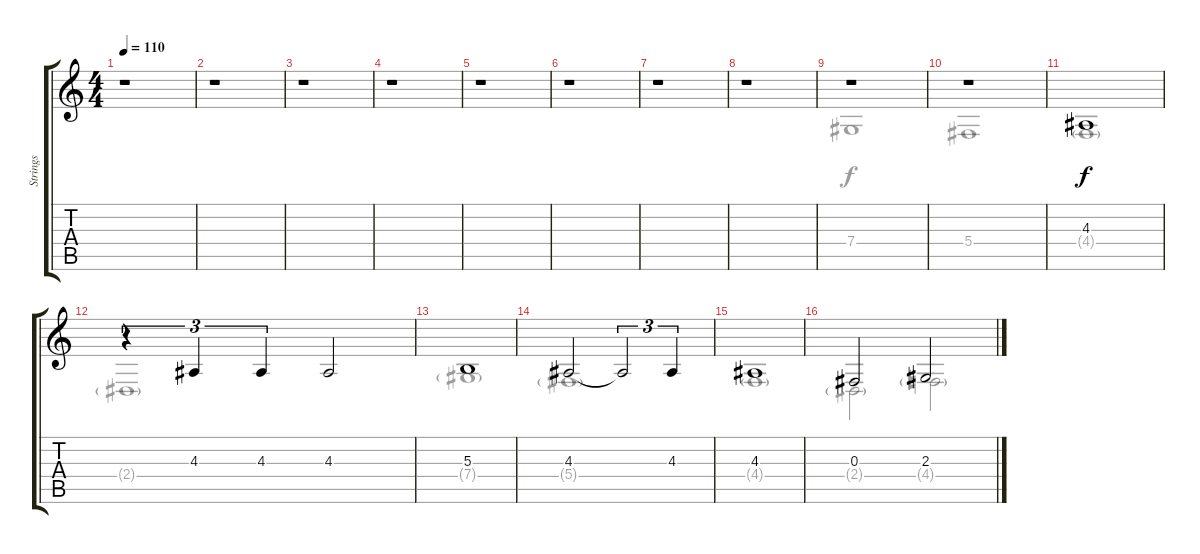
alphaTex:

\track ("Strings" "Strings") {instrument stringensemble1}
\staff {score tabs}
\tuning (Eb4 Bb3 Gb3 Db3 Ab2 Eb2) {hide}
\voice
\ts (4 4)
\tempo 110
\clef g2
\ks c
r.1{dy f} |
r.1 |
r.1 |
r.1 |
r.1 |
r.1 |
r.1 |
r.1 |
r.1 |
r.1 |
4.3.1 |
r.4{tu (3 2)} 4.3.4{tu (3 2)} 4.3.4{tu (3 2)} 4.3.2 |
5.3.1 |
4.3.2 4.3{t}.2{tu (3 2)} 4.3.4{tu (3 2)} |
4.3.1 |
0.3.2 2.3.2
\voice
\clef g2
\ottava regular
\simile none
\ks c
|
|
|
|
|
|
|
|
7.4.1 |
5.4.1 |
4.4{g}.1 |
2.4{g}.1 |
7.4{g}.1 |
5.4{g}.1 |
4.4{g}.1 |
2.4{g}.2 4.4{g}.2
